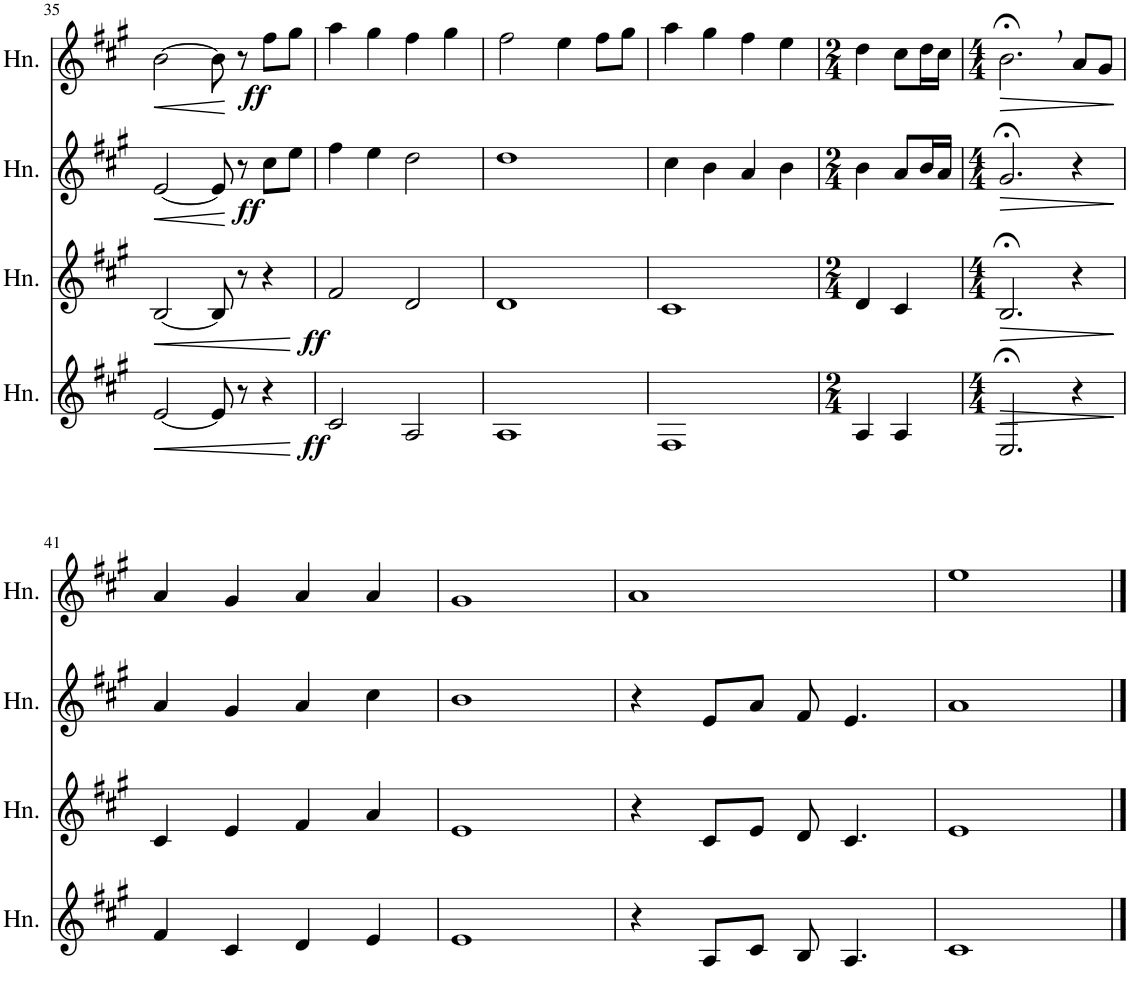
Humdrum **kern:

**kern	**dynam	**kern	**dynam	**kern	**dynam	**kern	**dynam
*part4	*part4	*part3	*part3	*part2	*part2	*part1	*part1
*staff4	*staff4	*staff3	*staff3	*staff2	*staff2	*staff1	*staff1
*I"Horn	*	*I"Horn	*	*I"Horn	*	*I"Horn	*
*I'Hn.	*	*I'Hn.	*	*I'Hn.	*	*I'Hn.	*
!!LO:PB:g=z
*clefG2	*	*clefG2	*	*clefG2	*	*clefG2	*
*Trd4c7	*	*Trd4c7	*	*Trd4c7	*	*Trd4c7	*
*k[f#c#g#]	*	*k[f#c#g#]	*	*k[f#c#g#]	*	*k[f#c#g#]	*
=35	=35	=35	=35	=35	=35	=35	=35
!	!LO:HP:b	!	!LO:HP:b	!	!LO:HP:b	!	!LO:HP:b
[2e/	<	[2B/	<	[2e/	<	[2b\	<
8e/]	.	8B/]	.	8e/]	.	8b\]	.
8r	.	8r	.	8r	.	8r	.
!	!	!	!	!	!LO:DY:b	!	!LO:DY:b
4r	.	4r	.	8cc#\L	ff	8ff#\L	ff
.	.	.	.	8ee\J	.	8gg#\J	.
.	[	.	[	.	[	.	[
=36	=36	=36	=36	=36	=36	=36	=36
!	!LO:DY:b	!	!LO:DY:b	!	!	!	!
2c#/	ff	2f#/	ff	4ff#\	.	4aa\	.
.	.	.	.	4ee\	.	4gg#\	.
2A/	.	2d/	.	2dd\	.	4ff#\	.
.	.	.	.	.	.	4gg#\	.
=37	=37	=37	=37	=37	=37	=37	=37
1A	.	1d	.	1dd	.	2ff#\	.
.	.	.	.	.	.	4ee\	.
.	.	.	.	.	.	8ff#\L	.
.	.	.	.	.	.	8gg#\J	.
=38	=38	=38	=38	=38	=38	=38	=38
1F#	.	1c#	.	4cc#\	.	4aa\	.
.	.	.	.	4b\	.	4gg#\	.
.	.	.	.	4a/	.	4ff#\	.
.	.	.	.	4b\	.	4ee\	.
=39	=39	=39	=39	=39	=39	=39	=39
*M2/4	*	*M2/4	*	*M2/4	*	*M2/4	*
4A/	.	4d/	.	4b\	.	4dd\	.
4A/	.	4c#/	.	8a/L	.	8cc#\L	.
.	.	.	.	16b/L	.	16dd\L	.
.	.	.	.	16a/JJ	.	16cc#\JJ	.
=40	=40	=40	=40	=40	=40	=40	=40
*M4/4	*	*M4/4	*	*M4/4	*	*M4/4	*
!	!LO:HP:b	!	!LO:HP:b	!	!LO:HP:b	!	!LO:HP:b
2.E;</	>	2.B;</	>	2.g#;</	>	2.b;<,\	>
4r	.	4r	.	4r	.	8a/L	.
.	.	.	.	.	.	8g#/J	.
.	]	.	]	.	]	.	]
!!LO:LB:g=z
=41	=41	=41	=41	=41	=41	=41	=41
4f#/	.	4c#/	.	4a/	.	4a/	.
4c#/	.	4e/	.	4g#/	.	4g#/	.
4d/	.	4f#/	.	4a/	.	4a/	.
4e/	.	4a/	.	4cc#\	.	4a/	.
=42	=42	=42	=42	=42	=42	=42	=42
1e	.	1e	.	1b	.	1g#	.
=43	=43	=43	=43	=43	=43	=43	=43
4r	.	4r	.	4r	.	1a	.
8A/L	.	8c#/L	.	8e/L	.	.	.
8c#/J	.	8e/J	.	8a/J	.	.	.
8B/	.	8d/	.	8f#/	.	.	.
4.A/	.	4.c#/	.	4.e/	.	.	.
=44	=44	=44	=44	=44	=44	=44	=44
1c#	.	1e	.	1a	.	1ee	.
==	==	==	==	==	==	==	==
*-	*-	*-	*-	*-	*-	*-	*-
